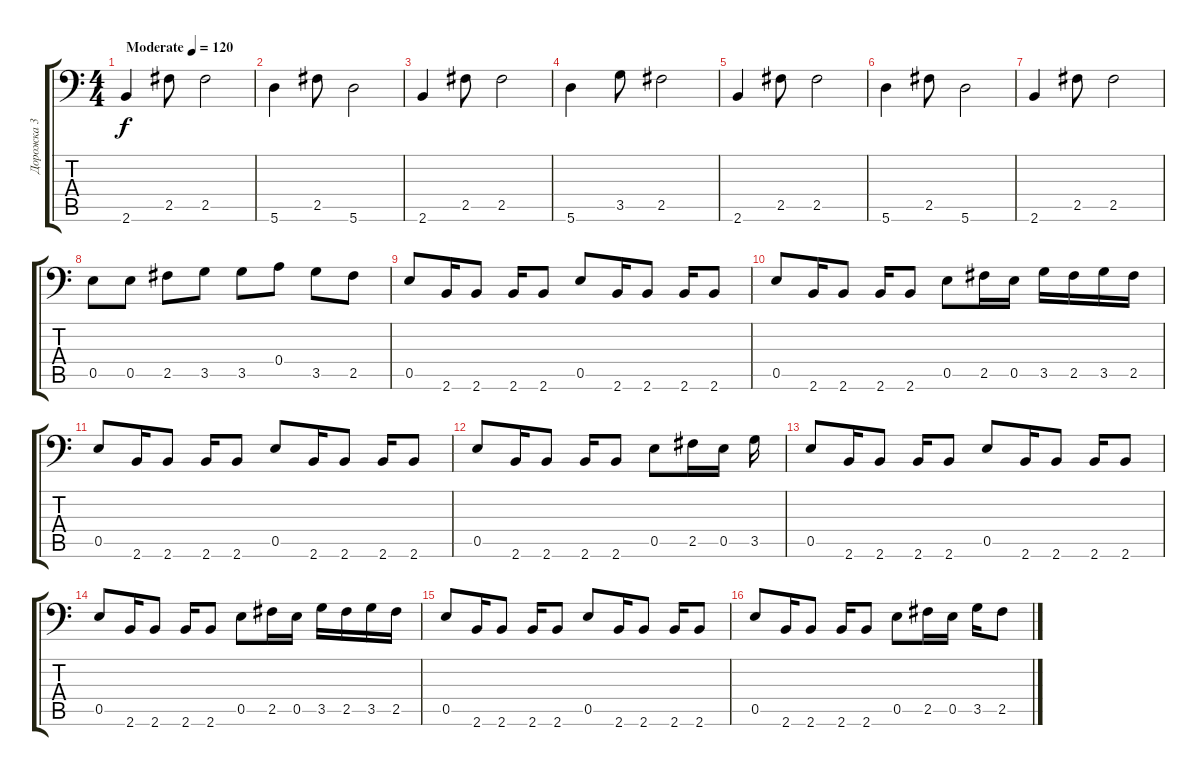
\track ("Дорожка 3" "Дорожка 3") {instrument electricbasspick}
\staff {score tabs}
\tuning (B3 Gb3 D3 A2 E2 A1) {hide}
\ts (4 4)
\tempo (120 "Moderate")
\clef f4
\ks c
2.6.4{dy f instrument electricbasspick} 2.5.8 2.5.2 |
5.6.4 2.5.8 5.6.2 |
2.6.4 2.5.8 2.5.2 |
5.6.4 3.5.8 2.5.2 |
2.6.4 2.5.8 2.5.2 |
5.6.4 2.5.8 5.6.2 |
2.6.4 2.5.8 2.5.2 |
0.5.8 0.5.8 2.5.8 3.5.8 3.5.8 0.4.8 3.5.8 2.5.8 |
0.5.8 2.6.16 2.6.8 2.6.16 2.6.8 0.5.8 2.6.16 2.6.8 2.6.16 2.6.8 |
0.5.8 2.6.16 2.6.8 2.6.16 2.6.8 0.5.8 2.5.16 0.5.16 3.5.16 2.5.16 3.5.16 2.5.16 |
0.5.8 2.6.16 2.6.8 2.6.16 2.6.8 0.5.8 2.6.16 2.6.8 2.6.16 2.6.8 |
0.5.8 2.6.16 2.6.8 2.6.16 2.6.8 0.5.8 2.5.16 0.5.16 3.5.16 |
0.5.8 2.6.16 2.6.8 2.6.16 2.6.8 0.5.8 2.6.16 2.6.8 2.6.16 2.6.8 |
0.5.8 2.6.16 2.6.8 2.6.16 2.6.8 0.5.8 2.5.16 0.5.16 3.5.16 2.5.16 3.5.16 2.5.16 |
0.5.8 2.6.16 2.6.8 2.6.16 2.6.8 0.5.8 2.6.16 2.6.8 2.6.16 2.6.8 |
0.5.8 2.6.16 2.6.8 2.6.16 2.6.8 0.5.8 2.5.16 0.5.16 3.5.16 2.5.8
